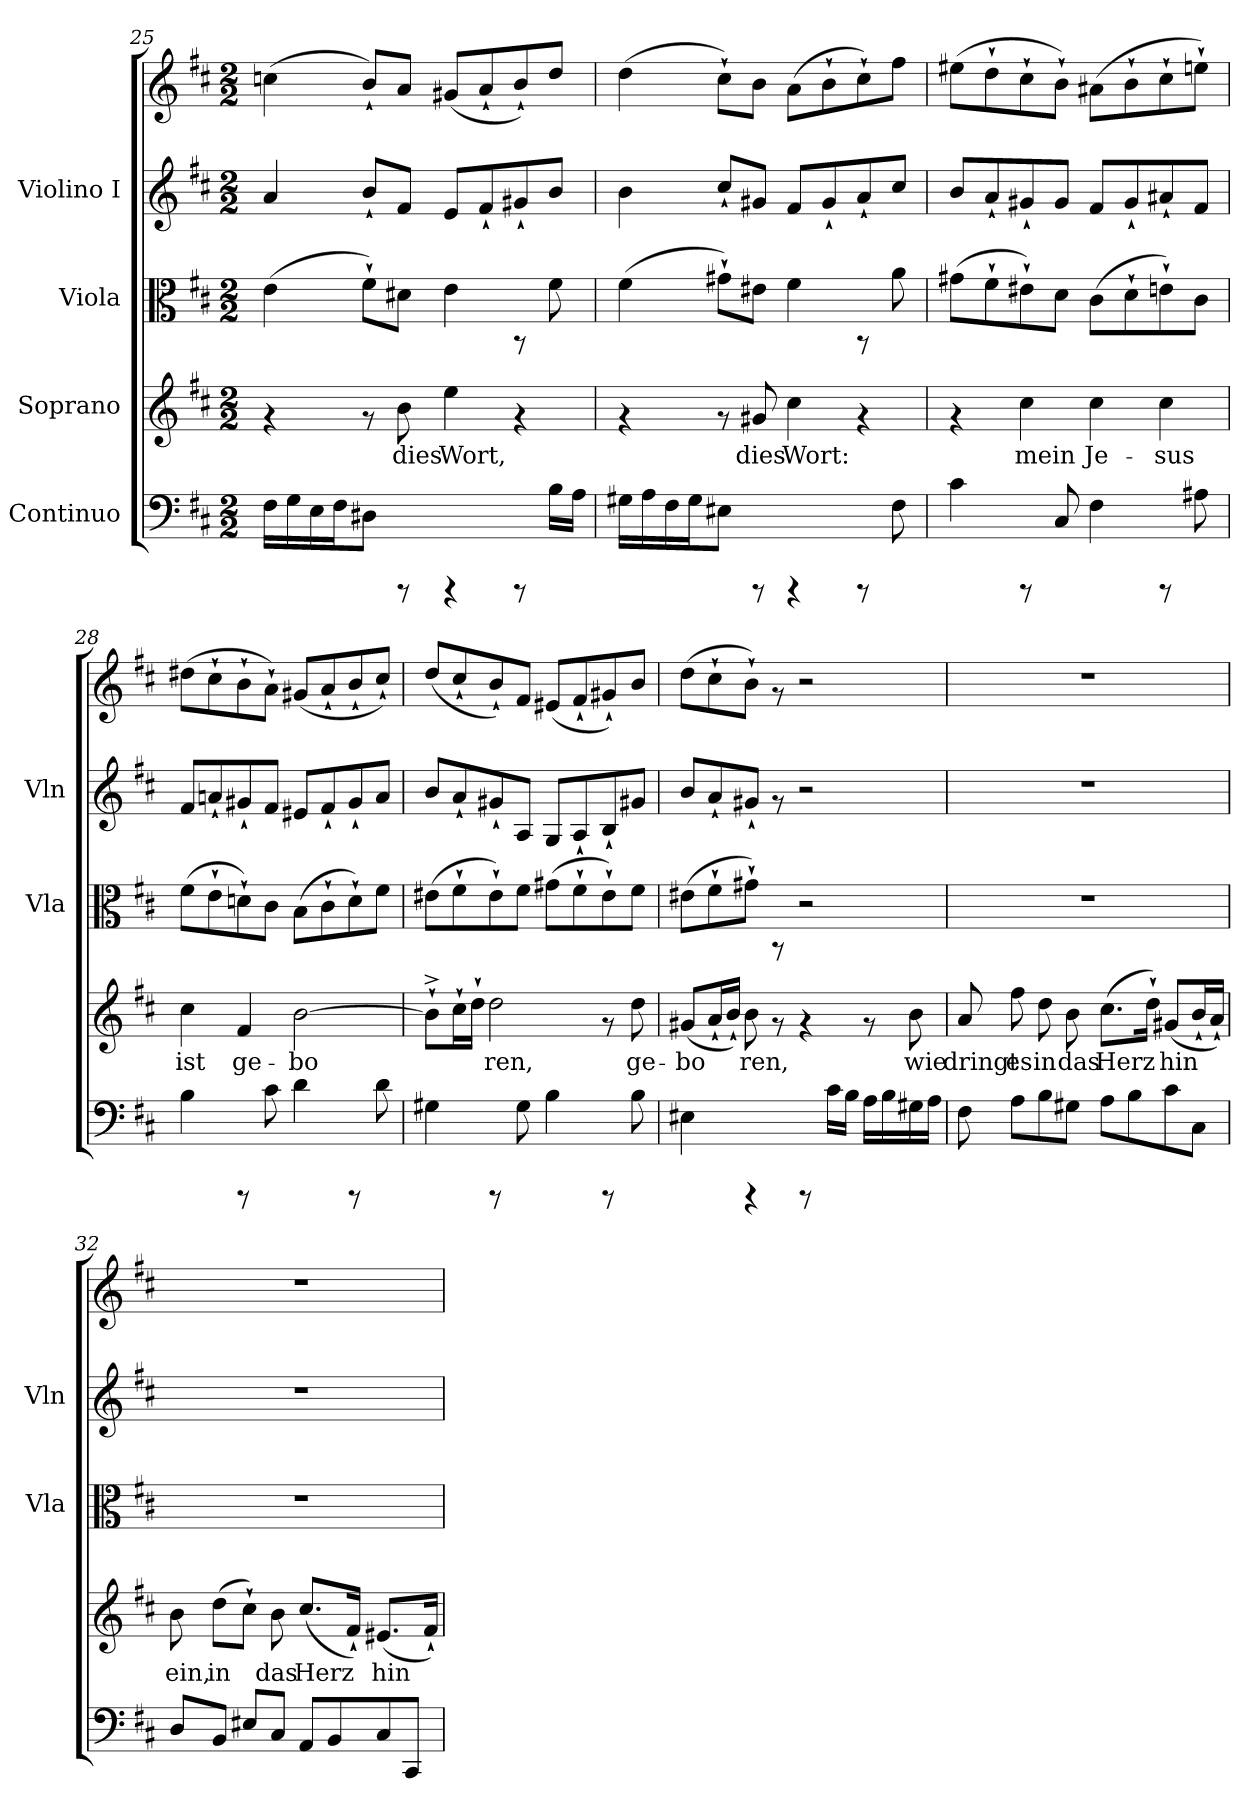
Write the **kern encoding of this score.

**kern	**kern	**text	**kern	**kern	**kern
*part4	*part3	*part3	*part2	*part1	*part1
*staff5	*staff4	*staff4	*staff3	*staff2	*staff1
*I"Continuo	*I"Soprano	*	*I"Viola	*I"Violino I	*
*	*	*	*I'Vla	*I'Vln	*
*clefF4	*clefG2	*	*clefC3	*clefG2	*clefG2
*k[f#c#]	*k[f#c#]	*	*k[f#c#]	*k[f#c#]	*k[f#c#]
*D:	*D:	*	*D:	*D:	*D:
*M2/2	*M2/2	*	*M2/2	*M2/2	*M2/2
=25	=25	=25	=25	=25	=25
16F#\L	4rf	.	(>4e\	4a/	(>4ccn\
16G\	.	.	.	.	.
16E\	.	.	.	.	.
16F#\	.	.	.	.	.
8D#X\J	8rf	.	8f#`>\L)	8b`</L	8b`</L)
!	!	!LO:LY:b:cj	!	!	!
8rCCC	8b\	dies	8d#X\J	8f#/J	8a/J
!	!	!LO:LY:b:cj	!	!	!
4rCCC	4ee\	Wort,	4e\	8e/L	(>8g#X/L
.	.	.	.	8f#`</	8a`</
8rCCC	4rf	.	8rAA	8g#X`</	8b`</)
16B\L	.	.	8f#\	8b/J	8dd/J
16A\J	.	.	.	.	.
!!LO:LB:g=z
=26	=26	=26	=26	=26	=26
16G#X\L	4rf	.	(>4f#\	4b\	(>4dd\
16A\	.	.	.	.	.
16F#\	.	.	.	.	.
16G#\	.	.	.	.	.
8E#X\J	8rf	.	8g#X`>\L)	8cc#`</L	8cc#`>\L)
!	!	!LO:LY:b:cj	!	!	!
8rCCC	8g#X/	dies	8e#X\J	8g#X/J	8b\J
!	!	!LO:LY:b:cj	!	!	!
4rCCC	4cc#\	Wort:	4f#\	8f#/L	(>8a\L
.	.	.	.	8g#`</	8b`>\
8rCCC	4rf	.	8rAA	8a`</	8cc#`>\)
8F#\	.	.	8a\	8cc#/J	8ff#\J
=27	=27	=27	=27	=27	=27
4c#\	4rf	.	(>8g#X\L	8b/L	(>8ee#X\L
.	.	.	8f#`>\	8a`</	8dd`>\
!	!	!LO:LY:b:cj	!	!	!
8rCCC	4cc#\	mein	8e#X`>\)	8g#X`</	8cc#`>\
8C#/	.	.	8d\J	8g#/J	8b`>\J)
!	!	!LO:LY:b:cj	!	!	!
4F#\	4cc#\	Je-	(>8c#\L	8f#/L	(>8a#X\L
.	.	.	8d`>\	8g#`</	8b`>\
!	!	!LO:LY:b:cj	!	!	!
8rCCC	4cc#\	-sus	8en`>\)	8a#X`</	8cc#`>\
8A#X\	.	.	8c#\J	8f#/J	8een`>\J)
=28	=28	=28	=28	=28	=28
!	!	!LO:LY:b:cj	!	!	!
4B\	4cc#\	ist	(>8f#\L	8f#/L	(>8dd#X\L
.	.	.	8e`>\	8an`</	8cc#`>\
!	!	!LO:LY:b:cj	!	!	!
8rCCC	4f#/	ge-	8dn`>\)	8g#X`</	8b`>\
8c#\	.	.	8c#\J	8f#/J	8a`>\J)
!	!	!LO:LY:b:cj	!	!	!
4d\	[>2b\	-bo-	(>8B\L	8e#X/L	(>8g#X/L
.	.	.	8c#`>\	8f#`</	8a`</
8rCCC	.	.	8d`>\)	8g#`</	8b`</
8d\	.	.	8f#\J	8a/J	8cc#`</J)
!!LO:PB:g=z
=29	=29	=29	=29	=29	=29
!	!	!LO:LY:b:cj	!	!	!
4G#X\	8b^>`>\L]	-	(>8e#X\L	8b/L	(>8dd/L
!	!	!LO:LY:b:cj	!	!	!
.	16cc#`>\	.	8f#`>\	8a`</	8cc#`</
!	!	!LO:LY:b:cj	!	!	!
.	16dd`>\J	.	.	.	.
!	!	!LO:LY:b:cj	!	!	!
8rCCC	2dd\	ren,	8e#`>\)	8g#X`</	8b`</)
8G#\	.	.	8f#\J	8A/J	8f#/J
4B\	.	.	(>8g#X\L	8G/L	(>8e#X/L
.	.	.	8f#`>\	8A`</	8f#`</
8rCCC	8rf	.	8e#`>\)	8B`</	8g#X`</)
!	!	!LO:LY:b:cj	!	!	!
8B\	8dd\	ge-	8f#\J	8g#X/J	8b/J
=30	=30	=30	=30	=30	=30
!	!	!LO:LY:b:cj	!	!	!
4E#X\	(>8g#X/L	-bo-	(>8e#X\L	8b/L	(>8dd\L
!	!	!LO:LY:b:cj	!	!	!
.	16a`</	-	8f#`>\	8a`</	8cc#`>\
!	!	!LO:LY:b:cj	!	!	!
.	16b`</J)	.	.	.	.
!	!	!LO:LY:b:cj	!	!	!
4rCCC	8b\	ren,	8g#X`>\J)	8g#X`</J	8b`>\J)
.	8rf	.	8rAA	8rf	8rf
8rCCC	4rf	.	2r	2r	2r
16c#\L	.	.	.	.	.
16B\J	.	.	.	.	.
16A\L	8rf	.	.	.	.
16B\	.	.	.	.	.
!	!	!LO:LY:b:cj	!	!	!
16G#X\	8b\	wie	.	.	.
16A\J	.	.	.	.	.
=31	=31	=31	=31	=31	=31
!	!	!LO:LY:b:cj	!	!	!
8F#\	8a/	dringt	1r	1r	1r
!	!	!LO:LY:b:cj	!	!	!
8A\L	8ff#\	es	.	.	.
!	!	!LO:LY:b:cj	!	!	!
8B\	8dd\	in	.	.	.
!	!	!LO:LY:b:cj	!	!	!
8G#X\J	8b\	das	.	.	.
!	!	!LO:LY:b:cj	!	!	!
8A\L	(>8.cc#\L	Herz	.	.	.
8B\	.	.	.	.	.
!	!	!LO:LY:b:cj	!	!	!
.	16dd`>\J)	.	.	.	.
!	!	!LO:LY:b:cj	!	!	!
8c#\	(>8g#X/L	hin-	.	.	.
!	!	!LO:LY:b:cj	!	!	!
8C#\J	16b`</	--	.	.	.
!	!	!LO:LY:b:cj	!	!	!
.	16a`</J)	--	.	.	.
!!LO:LB:g=z
=32	=32	=32	=32	=32	=32
!	!	!LO:LY:b:cj	!	!	!
8D/L	8b\	-ein,	1r	1r	1r
!	!	!LO:LY:b:cj	!	!	!
8BB/J	(>8dd\L	in	.	.	.
!	!	!LO:LY:b:cj	!	!	!
8E#X/L	8cc#`>\J)	.	.	.	.
!	!	!LO:LY:b:cj	!	!	!
8C#/J	8b\	das	.	.	.
!	!	!LO:LY:b:cj	!	!	!
8AA/L	(>8.cc#/L	Herz	.	.	.
8BB/	.	.	.	.	.
!	!	!LO:LY:b:cj	!	!	!
.	16f#`</J)	.	.	.	.
!	!	!LO:LY:b:cj	!	!	!
8C#/	(>8.e#X/L	hin-	.	.	.
8CC#/J	.	.	.	.	.
!	!	!LO:LY:b:cj	!	!	!
.	16f#`</J)	--	.	.	.
=	=	=	=	=	=
*-	*-	*-	*-	*-	*-
